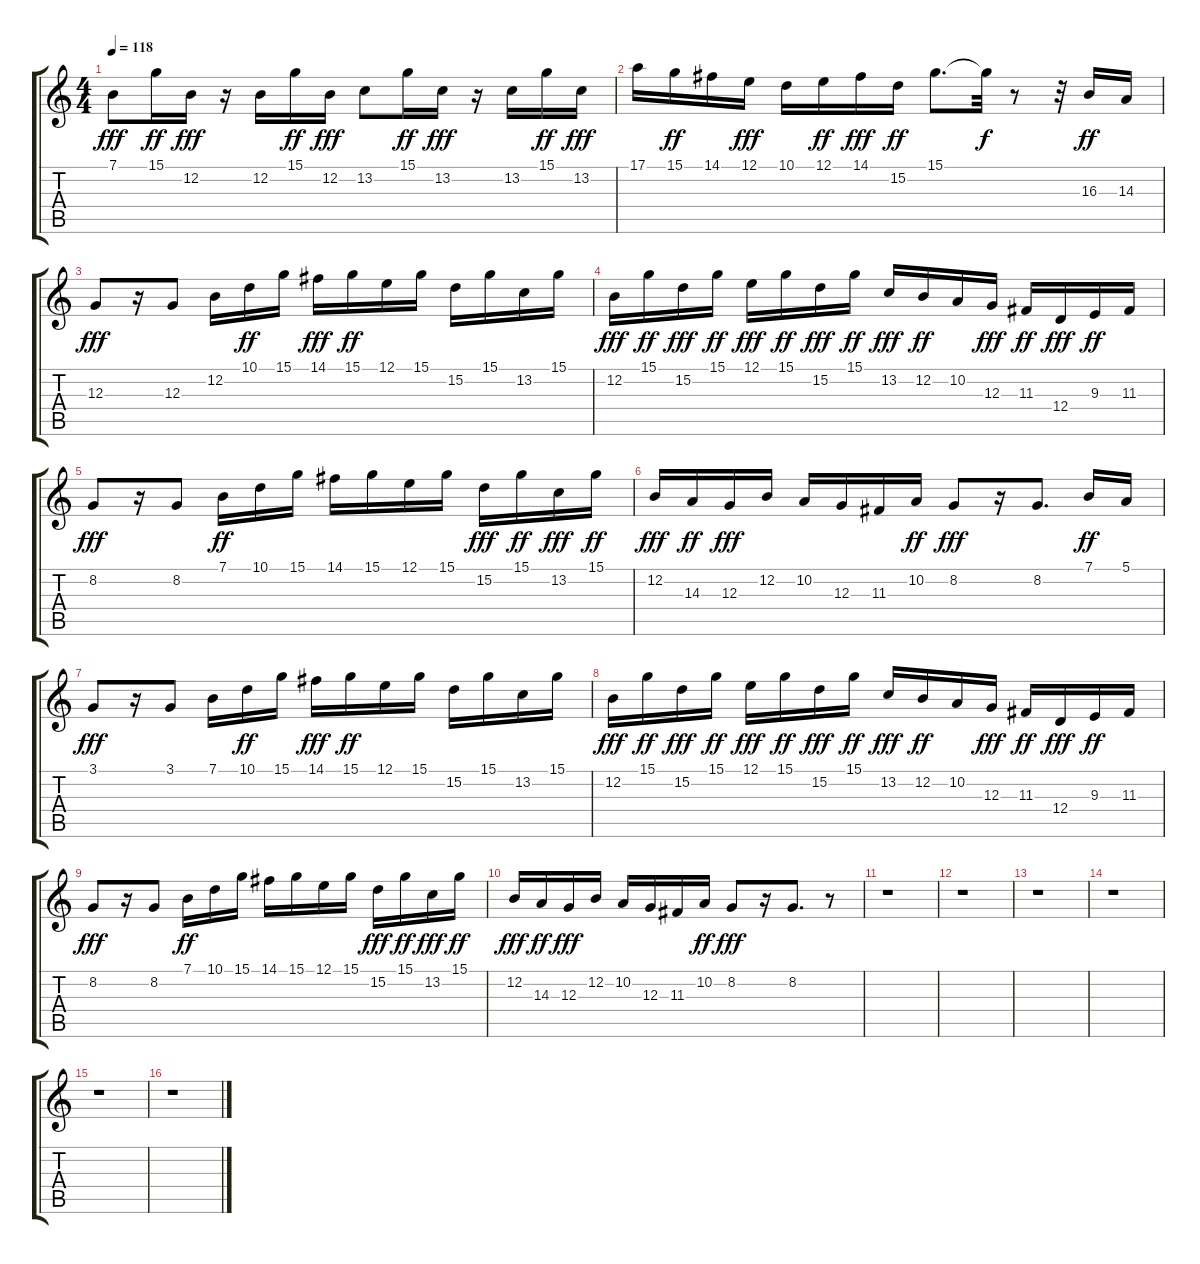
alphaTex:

\track "" {instrument tangoaccordion}
\staff {score tabs}
\tuning (E4 B3 G3 D3 A2 E2) {hide}
\ts (4 4)
\tempo 118
\clef g2
\ks c
7.1.8{dy fff} 15.1.16{dy ff} 12.2.16{dy fff} r.16 12.2.16 15.1.16{dy ff} 12.2.16{dy fff} 13.2.8 15.1.16{dy ff} 13.2.16{dy fff} r.16 13.2.16 15.1.16{dy ff} 13.2.16{dy fff} |
17.1.16 15.1.16{dy ff} 14.1.16 12.1.16{dy fff} 10.1.16 12.1.16{dy ff} 14.1.16{dy fff} 15.2.16{dy ff} 15.1.8{d} 15.1{t}.32{dy f} r.8 r.32 16.3.16{dy ff} 14.3.16 |
12.3.8{dy fff} r.16 12.3.8 12.2.16 10.1.16{dy ff} 15.1.16 14.1.16{dy fff} 15.1.16{dy ff} 12.1.16 15.1.16 15.2.16 15.1.16 13.2.16 15.1.16 |
12.2.16{dy fff} 15.1.16{dy ff} 15.2.16{dy fff} 15.1.16{dy ff} 12.1.16{dy fff} 15.1.16{dy ff} 15.2.16{dy fff} 15.1.16{dy ff} 13.2.16{dy fff} 12.2.16{dy ff} 10.2.16 12.3.16{dy fff} 11.3.16{dy ff} 12.4.16{dy fff} 9.3.16{dy ff} 11.3.16 |
8.2.8{dy fff} r.16 8.2.8 7.1.16{dy ff} 10.1.16 15.1.16 14.1.16 15.1.16 12.1.16 15.1.16 15.2.16{dy fff} 15.1.16{dy ff} 13.2.16{dy fff} 15.1.16{dy ff} |
12.2.16{dy fff} 14.3.16{dy ff} 12.3.16{dy fff} 12.2.16 10.2.16 12.3.16 11.3.16 10.2.16{dy ff} 8.2.8{dy fff} r.16 8.2.8{d} 7.1.16{dy ff} 5.1.16 |
3.1.8{dy fff} r.16 3.1.8 7.1.16 10.1.16{dy ff} 15.1.16 14.1.16{dy fff} 15.1.16{dy ff} 12.1.16 15.1.16 15.2.16 15.1.16 13.2.16 15.1.16 |
12.2.16{dy fff} 15.1.16{dy ff} 15.2.16{dy fff} 15.1.16{dy ff} 12.1.16{dy fff} 15.1.16{dy ff} 15.2.16{dy fff} 15.1.16{dy ff} 13.2.16{dy fff} 12.2.16{dy ff} 10.2.16 12.3.16{dy fff} 11.3.16{dy ff} 12.4.16{dy fff} 9.3.16{dy ff} 11.3.16 |
8.2.8{dy fff} r.16 8.2.8 7.1.16{dy ff} 10.1.16 15.1.16 14.1.16 15.1.16 12.1.16 15.1.16 15.2.16{dy fff} 15.1.16{dy ff} 13.2.16{dy fff} 15.1.16{dy ff} |
12.2.16{dy fff} 14.3.16{dy ff} 12.3.16{dy fff} 12.2.16 10.2.16 12.3.16 11.3.16 10.2.16{dy ff} 8.2.8{dy fff} r.16 8.2.8{d} r.8 |
r.1 |
r.1 |
r.1 |
r.1 |
r.1 |
r.1
